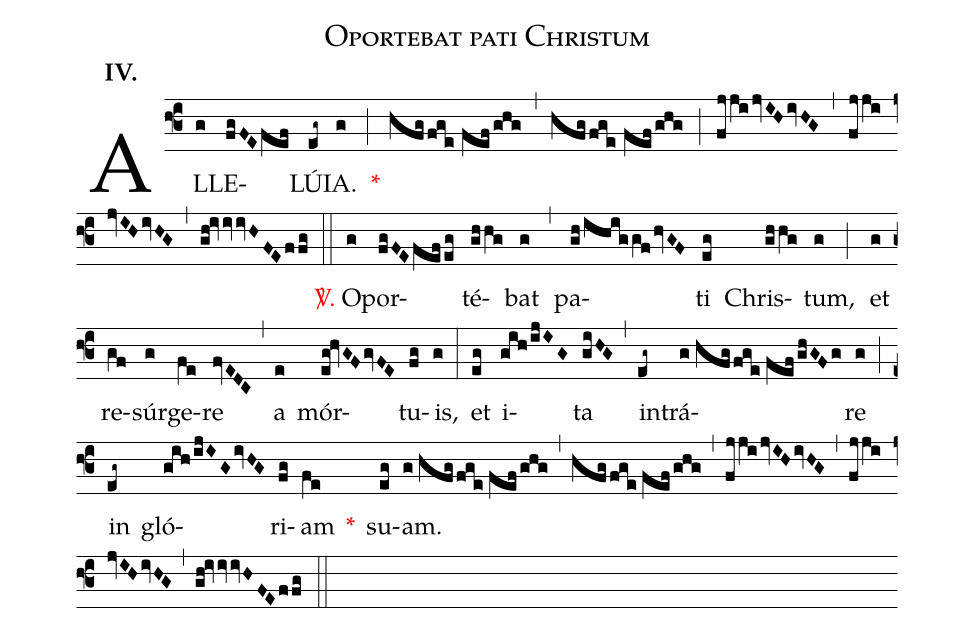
name:Oportebat pati Christum;
mode:IV.;
office-part:Alleluia;
%%
(f3) AL(g)LE(fgFEfef)LÚ(eg~)IA.(g) <v>\red{*}</v>(;) (hfg/fge//fef/ghg) (,) (hfg/fge//fef/ghg) (;) (fjji/jvIH/ivHG) (,) (fjji/jvIH/ivHG) (,) (gh!ivvvHFE/ffg) (::) <v>\red{\Vbar.}</v> O(g)por(fgFE/fef/eg)té(ghhg)bat(g) (,) pa(gh/ihiggf/hvGF)ti(eg) Chris(ghhg)tum,(g) (;) et(g) re(gf)súr(g)ge(fe)re(fvEDC) (,) a(e) mór(eg!hvGF/gvFE)tu(fg)is,(g) (:) et(eg) i(gih/ijIG)ta(giHG) (,) in(eg~)trá(g//hfg/fge//fef/ghGFg)re(g) (;) in(eg~) gló(gih/ijIG/ivHG)ri(fg)am(fe) <v>\red{*}</v>() su(eg)am.(g//hfg/fge//fef/ghg) (,) (hfg/fge//fef/ghg) (,) (fjji/jvIH/ivHG) (,) (fjji/jvIH/ivHG) (,) (gh!ivvvHFEffg) (::)
